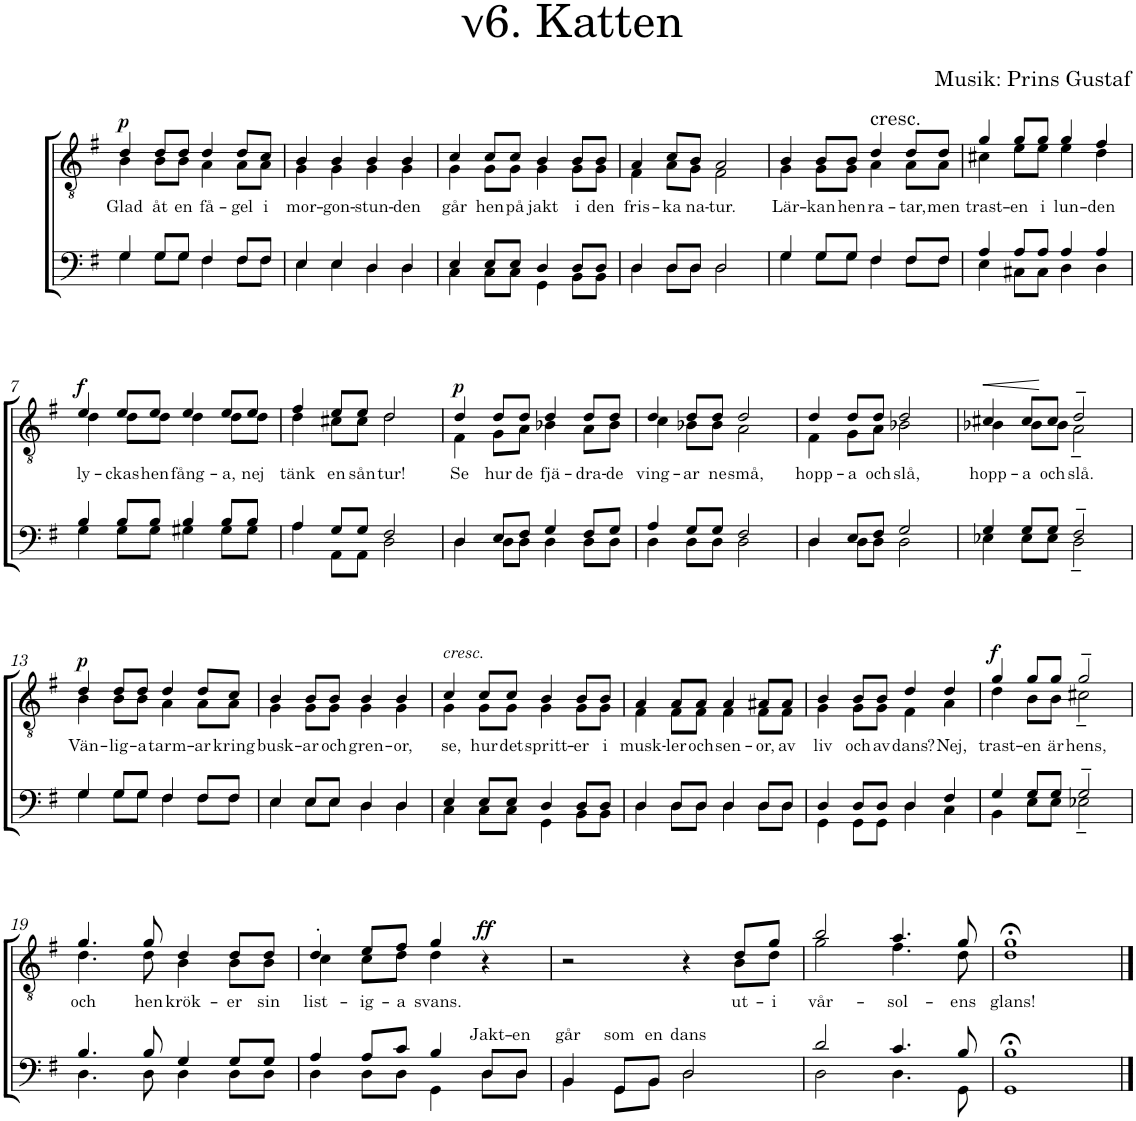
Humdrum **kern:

**kern	**text	**kern	**text	**dynam
*part2	*part2	*part1	*part1	*part1
*staff2	*staff2	*staff1	*staff1	*staff1
*I"T B	*	*I"S A	*	*
*clefF4	*	*clefGv2	*	*
*k[f#]	*	*k[f#]	*	*
=1	=1	=1	=1	=1
*^	*	*	*	*
!	!	!	!	!LO:LY:b	!LO:DY:a
*	*	*	*^	*	*
4G/	4G\	.	4d/	4B\	Glad	p
!	!	!	!	!	!LO:LY:b	!
8G/L	8G\L	.	8d/L	8B\L	åt	.
!	!	!	!	!	!LO:LY:b	!
8G/J	8G\J	.	8d/J	8B\J	en	.
!	!	!	!	!	!LO:LY:b	!
4F#/	4F#\	.	4d/	4A\	få-	.
!	!	!	!	!	!LO:LY:b	!
8F#/L	8F#\L	.	8d/L	8A\L	-gel	.
!	!	!	!	!	!LO:LY:b	!
8F#/J	8F#\J	.	8c/J	8A\J	i	.
=2	=2	=2	=2	=2	=2	=2
!	!	!	!	!	!LO:LY:b	!
4E/	4E\	.	4B/	4G\	mor-	.
!	!	!	!	!	!LO:LY:b	!
4E/	4E\	.	4B/	4G\	-gon-	.
!	!	!	!	!	!LO:LY:b	!
4D/	4D\	.	4B/	4G\	-stun-	.
!	!	!	!	!	!LO:LY:b	!
4D/	4D\	.	4B/	4G\	-den	.
=3	=3	=3	=3	=3	=3	=3
!	!	!	!	!	!LO:LY:b	!
4E/	4C\	.	4c/	4G\	går	.
!	!	!	!	!	!LO:LY:b	!
8E/L	8C\L	.	8c/L	8G\L	hen	.
!	!	!	!	!	!LO:LY:b	!
8E/J	8C\J	.	8c/J	8G\J	på	.
!	!	!	!	!	!LO:LY:b	!
4D/	4GG\	.	4B/	4G\	jakt	.
!	!	!	!	!	!LO:LY:b	!
8D/L	8BB\L	.	8B/L	8G\L	i	.
!	!	!	!	!	!LO:LY:b	!
8D/J	8BB\J	.	8B/J	8G\J	den	.
=4	=4	=4	=4	=4	=4	=4
!	!	!	!	!	!LO:LY:b	!
4D/	4D\	.	4A/	4F#\	fris-	.
!	!	!	!	!	!LO:LY:b	!
8D/L	8D\L	.	8c/L	8A\L	-ka	.
!	!	!	!	!	!LO:LY:b	!
8D/J	8D\J	.	8B/J	8G\J	na-	.
!	!	!	!	!	!LO:LY:b	!
2D/	2D\	.	2A/	2F#\	-tur.	.
=5	=5	=5	=5	=5	=5	=5
!	!	!	!	!	!LO:LY:b	!
4G/	4G\	.	4B/	4G\	Lär-	.
!	!	!	!	!	!LO:LY:b	!
8G/L	8G\L	.	8B/L	8G\L	-kan	.
!	!	!	!	!	!LO:LY:b	!
8G/J	8G\J	.	8B/J	8G\J	hen	.
!	!	!	!LO:TX:a:t=cresc.	!	!	!
!	!	!	!	!	!LO:LY:b	!
4F#/	4F#\	.	4d/	4A\	ra-	.
!	!	!	!	!	!LO:LY:b	!
8F#/L	8F#\L	.	8d/L	8A\L	-tar,	.
!	!	!	!	!	!LO:LY:b	!
8F#/J	8F#\J	.	8d/J	8A\J	men	.
=6	=6	=6	=6	=6	=6	=6
!	!	!	!	!	!LO:LY:b	!
4A/	4E\	.	4g/	4c#X\	trast-	.
!	!	!	!	!	!LO:LY:b	!
8A/L	8C#X\L	.	8g/L	8e\L	-en	.
!	!	!	!	!	!LO:LY:b	!
8A/J	8C#\J	.	8g/J	8e\J	i	.
!	!	!	!	!	!LO:LY:b	!
4A/	4D\	.	4g/	4e\	lun-	.
!	!	!	!	!	!LO:LY:b	!
4A/	4D\	.	4f#/	4d\	-den	.
!!LO:LB:g=z	!!
=7	=7	=7	=7	=7	=7	=7
!	!	!	!	!	!LO:LY:b	!LO:DY:a
4B/	4G\	.	4e/	4d\	ly-	f
!	!	!	!	!	!LO:LY:b	!
8B/L	8G\L	.	8e/L	8d\L	-ckas	.
!	!	!	!	!	!LO:LY:b	!
8B/J	8G\J	.	8e/J	8d\J	hen	.
!	!	!	!	!	!LO:LY:b	!
4B/	4G#X\	.	4e/	4d\	fång-	.
!	!	!	!	!	!LO:LY:b	!
8B/L	8G#\L	.	8e/L	8d\L	-a,	.
!	!	!	!	!	!LO:LY:b	!
8B/J	8G#\J	.	8e/J	8d\J	nej	.
=8	=8	=8	=8	=8	=8	=8
!	!	!	!	!	!LO:LY:b	!
4A/	4A\	.	4f#/	4d\	tänk	.
!	!	!	!	!	!LO:LY:b	!
8G/L	8AA\L	.	8e/L	8c#X\L	en	.
!	!	!	!	!	!LO:LY:b	!
8G/J	8AA\J	.	8e/J	8c#\J	sån	.
!	!	!	!	!	!LO:LY:b	!
2F#/	2D\	.	2d/	2d\	tur!	.
=9	=9	=9	=9	=9	=9	=9
!	!	!	!	!	!LO:LY:b	!LO:DY:a
4D/	4D\	.	4d/	4F#\	Se	p
!	!	!	!	!	!LO:LY:b	!
8E/L	8D\L	.	8d/L	8G\L	hur	.
!	!	!	!	!	!LO:LY:b	!
8F#/J	8D\J	.	8d/J	8A\J	de	.
!	!	!	!	!	!LO:LY:b	!
4G/	4D\	.	4d/	4B-X\	fjä-	.
!	!	!	!	!	!LO:LY:b	!
8F#/L	8D\L	.	8d/L	8A\L	-dra-	.
!	!	!	!	!	!LO:LY:b	!
8G/J	8D\J	.	8d/J	8B-\J	-de	.
=10	=10	=10	=10	=10	=10	=10
!	!	!	!	!	!LO:LY:b	!
4A/	4D\	.	4d/	4c\	ving-	.
!	!	!	!	!	!LO:LY:b	!
8G/L	8D\L	.	8d/L	8B-X\L	-ar	.
!	!	!	!	!	!LO:LY:b	!
8G/J	8D\J	.	8d/J	8B-\J	ne	.
!	!	!	!	!	!LO:LY:b	!
2F#/	2D\	.	2d/	2A\	små,	.
=11	=11	=11	=11	=11	=11	=11
!	!	!	!	!	!LO:LY:b	!
4D/	4D\	.	4d/	4F#\	hopp-	.
!	!	!	!	!	!LO:LY:b	!
8E/L	8D\L	.	8d/L	8G\L	-a	.
!	!	!	!	!	!LO:LY:b	!
8F#/J	8D\J	.	8d/J	8A\J	och	.
!	!	!	!	!	!LO:LY:b	!
2G/	2D\	.	2d/	2B-X\	slå,	.
=12	=12	=12	=12	=12	=12	=12
!	!	!	!	!	!LO:LY:b	!LO:HP:b
4G/	4E-X\	.	4c#X/	4B-X\	hopp-	<
!	!	!	!	!	!LO:LY:b	!
8G/L	8E-\L	.	8c#/L	8B-\L	-a	.
!	!	!	!	!	!LO:LY:b	!
8G/J	8E-\J	.	8c#/J	8B-\J	och	[
!	!	!	!	!	!LO:LY:b	!
2F#~/	2D~\	.	2d~/	2A~\	slå.	.
!!LO:LB:g=z	!!
=13	=13	=13	=13	=13	=13	=13
!	!	!	!	!	!LO:LY:b	!LO:DY:a
4G/	4G\	.	4d/	4B\	Vän-	p
!	!	!	!	!	!LO:LY:b	!
8G/L	8G\L	.	8d/L	8B\L	-lig-	.
!	!	!	!	!	!LO:LY:b	!
8G/J	8G\J	.	8d/J	8B\J	-a	.
!	!	!	!	!	!LO:LY:b	!
4F#/	4F#\	.	4d/	4A\	tarm-	.
!	!	!	!	!	!LO:LY:b	!
8F#/L	8F#\L	.	8d/L	8A\L	-ar	.
!	!	!	!	!	!LO:LY:b	!
8F#/J	8F#\J	.	8c/J	8A\J	kring	.
=14	=14	=14	=14	=14	=14	=14
!	!	!	!	!	!LO:LY:b	!
4E/	4E\	.	4B/	4G\	busk-	.
!	!	!	!	!	!LO:LY:b	!
8E/L	8E\L	.	8B/L	8G\L	-ar	.
!	!	!	!	!	!LO:LY:b	!
8E/J	8E\J	.	8B/J	8G\J	och	.
!	!	!	!	!	!LO:LY:b	!
4D/	4D\	.	4B/	4G\	gren-	.
!	!	!	!	!	!LO:LY:b	!
4D/	4D\	.	4B/	4G\	-or,	.
=15	=15	=15	=15	=15	=15	=15
!	!	!	!LO:TX:a:i:t=cresc.	!	!	!
!	!	!	!	!	!LO:LY:b	!
4E/	4C\	.	4c/	4G\	se,	.
!	!	!	!	!	!LO:LY:b	!
8E/L	8C\L	.	8c/L	8G\L	hur	.
!	!	!	!	!	!LO:LY:b	!
8E/J	8C\J	.	8c/J	8G\J	det	.
!	!	!	!	!	!LO:LY:b	!
4D/	4GG\	.	4B/	4G\	spritt-	.
!	!	!	!	!	!LO:LY:b	!
8D/L	8BB\L	.	8B/L	8G\L	-er	.
!	!	!	!	!	!LO:LY:b	!
8D/J	8BB\J	.	8B/J	8G\J	i	.
=16	=16	=16	=16	=16	=16	=16
!	!	!	!	!	!LO:LY:b	!
4D/	4D\	.	4A/	4F#\	musk-	.
!	!	!	!	!	!LO:LY:b	!
8D/L	8D\L	.	8A/L	8F#\L	-ler	.
!	!	!	!	!	!LO:LY:b	!
8D/J	8D\J	.	8A/J	8F#\J	och	.
!	!	!	!	!	!LO:LY:b	!
4D/	4D\	.	4A/	4F#\	sen-	.
!	!	!	!	!	!LO:LY:b	!
8D/L	8D\L	.	8A#X/L	8F#\L	-or,	.
!	!	!	!	!	!LO:LY:b	!
8D/J	8D\J	.	8A#/J	8F#\J	av	.
=17	=17	=17	=17	=17	=17	=17
!	!	!	!	!	!LO:LY:b	!
4D/	4GG\	.	4B/	4G\	liv	.
!	!	!	!	!	!LO:LY:b	!
8D/L	8GG\L	.	8B/L	8G\L	och	.
!	!	!	!	!	!LO:LY:b	!
8D/J	8GG\J	.	8B/J	8G\J	av	.
!	!	!	!	!	!LO:LY:b	!
4D/	4D\	.	4d/	4F#\	dans?	.
!	!	!	!	!	!LO:LY:b	!
4F#/	4C\	.	4d/	4A\	Nej,	.
=18	=18	=18	=18	=18	=18	=18
!	!	!	!	!	!LO:LY:b	!LO:DY:a
4G/	4BB\	.	4g/	4d\	trast-	f
!	!	!	!	!	!LO:LY:b	!
8G/L	8E\L	.	8g/L	8B\L	-en	.
!	!	!	!	!	!LO:LY:b	!
8G/J	8E\J	.	8g/J	8B\J	är	.
!	!	!	!	!	!LO:LY:b	!
2G~/	2E-X~\	.	2g~/	2c#X~\	hens,	.
!!LO:LB:g=z	!!
=19	=19	=19	=19	=19	=19	=19
!	!	!	!	!	!LO:LY:b	!
4.B/	4.D\	.	4.g/	4.d\	och	.
!	!	!	!	!	!LO:LY:b	!
8B/	8D\	.	8g/	8d\	hen	.
!	!	!	!	!	!LO:LY:b	!
4G/	4D\	.	4d/	4B\	krök-	.
!	!	!	!	!	!LO:LY:b	!
8G/L	8D\L	.	8d/L	8B\L	-er	.
!	!	!	!	!	!LO:LY:b	!
8G/J	8D\J	.	8d/J	8B\J	sin	.
=20	=20	=20	=20	=20	=20	=20
!	!	!	!	!	!LO:LY:b	!
4A/	4D\	.	4d'/	4c\	list-	.
!	!	!	!	!	!LO:LY:b	!
8A/L	8D\L	.	8e/L	8c\L	-ig-	.
!	!	!	!	!	!LO:LY:b	!
8c/J	8D\J	.	8f#/J	8d\J	-a	.
!	!	!	!	!	!LO:LY:b	!
4B/	4GG\	.	4g/	4d\	svans.	.
!	!	!LO:LY:a	!	!	!	!LO:DY:a
8D/L	8D\L	Jakt-	4r	4ryy	.	ff
!	!	!LO:LY:a	!	!	!	!
8D/J	8D\J	-en	.	.	.	.
=21	=21	=21	=21	=21	=21	=21
!	!	!LO:LY:a	!	!	!	!
4BB/	4BB\	går	2r	2.ryy	.	.
!	!	!LO:LY:a	!	!	!	!
8GG/L	8GG\L	som	.	.	.	.
!	!	!LO:LY:a	!	!	!	!
8BB/J	8BB\J	en	.	.	.	.
!	!	!LO:LY:a	!	!	!	!
2D/	2D\	dans	4r	.	.	.
!	!	!	!	!	!LO:LY:b	!
.	.	.	8d/L	8B\L	ut-	.
!	!	!	!	!	!LO:LY:b	!
.	.	.	8g/J	8d\J	-i	.
=22	=22	=22	=22	=22	=22	=22
!	!	!	!	!	!LO:LY:b	!
2d/	2D\	.	2b/	2g\	vår-	.
!	!	!	!	!	!LO:LY:b	!
4.c/	4.D\	.	4.a/	4.f#\	-sol-	.
!	!	!	!	!	!LO:LY:b	!
8B/	8GG\	.	8g/	8d\	-ens	.
=23	=23	=23	=23	=23	=23	=23
!	!	!	!	!	!LO:LY:b	!
*	*	*	*v	*v	*	*
1B;<	1GG	.	1d;< 1g;<	glans!	.
*v	*v	*	*	*	*
==	==	==	==	==
*-	*-	*-	*-	*-
